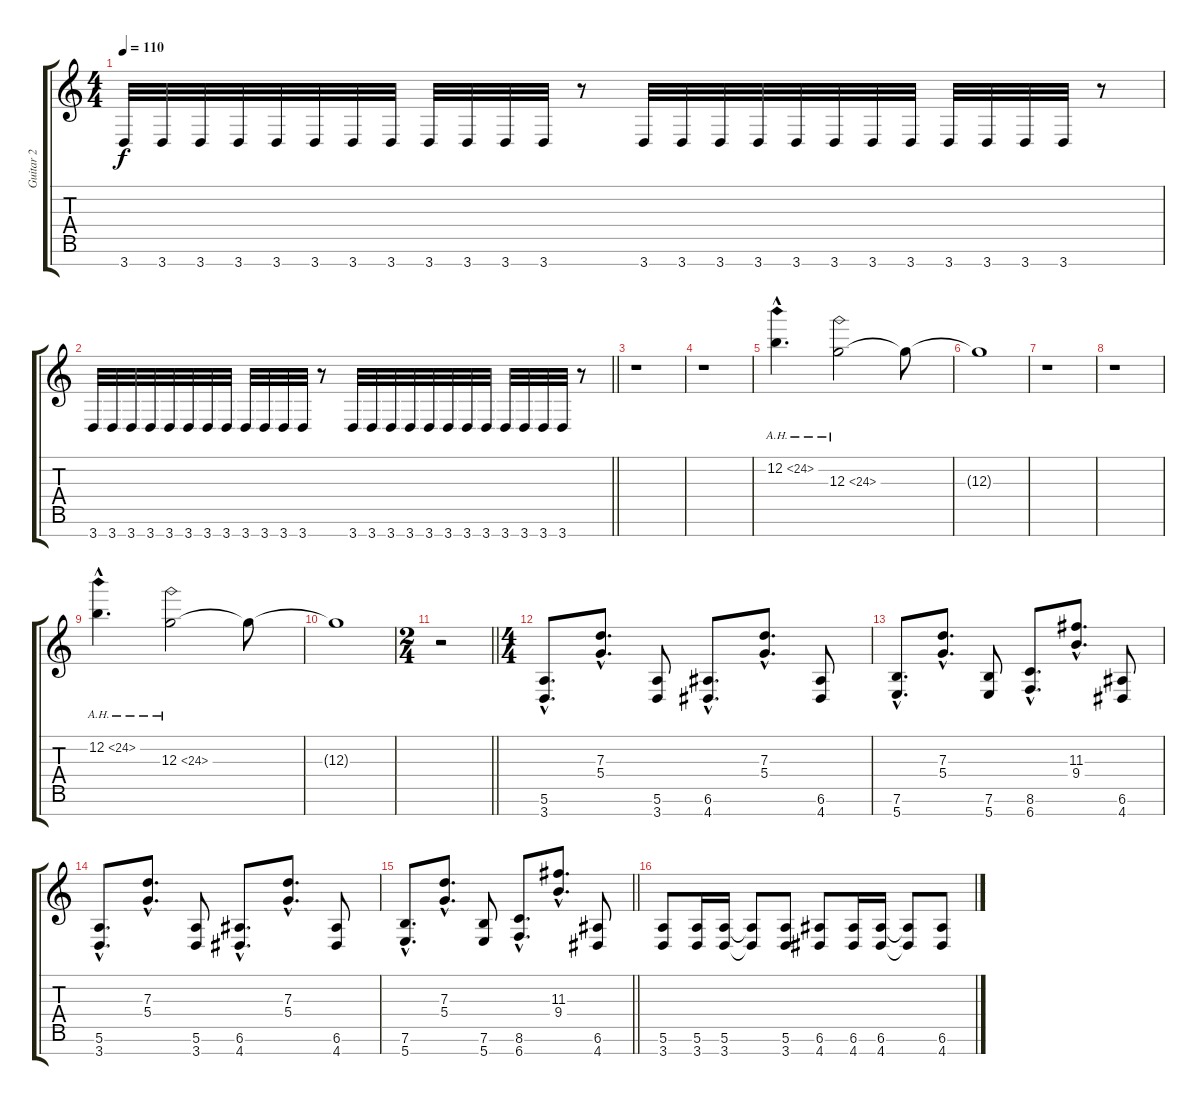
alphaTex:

\track ("Guitar 2" "Guitar 2") {instrument overdrivenguitar}
\staff {score tabs}
\tuning (E4 B3 G3 D3 A2 E2 B1) {hide}
\ts (4 4)
\tempo 110
\clef g2
\ks c
3.7.32{dy f} 3.7.32 3.7.32 3.7.32 3.7.32 3.7.32 3.7.32 3.7.32 3.7.32 3.7.32 3.7.32 3.7.32 r.8 3.7.32 3.7.32 3.7.32 3.7.32 3.7.32 3.7.32 3.7.32 3.7.32 3.7.32 3.7.32 3.7.32 3.7.32 r.8 |
\barLineRight lightlight
3.7.32 3.7.32 3.7.32 3.7.32 3.7.32 3.7.32 3.7.32 3.7.32 3.7.32 3.7.32 3.7.32 3.7.32 r.8 3.7.32 3.7.32 3.7.32 3.7.32 3.7.32 3.7.32 3.7.32 3.7.32 3.7.32 3.7.32 3.7.32 3.7.32 r.8 |
r.1 |
r.1 |
12.2{ah 12 hac}.4{d volume 6 instrument distortionguitar} 12.3{ah 12}.2{volume 0} 12.3{t}.8 |
12.3{t}.1 |
r.1 |
r.1 |
12.2{ah 12 hac}.4{d volume 6 instrument distortionguitar} 12.3{ah 12}.2{volume 0} 12.3{t}.8 |
12.3{t}.1 |
\ts (2 4)
\barLineRight lightlight
r.2 |
\ts (4 4)
(5.6{hac} 3.7{hac}).8{d volume 16 instrument overdrivenguitar} (7.3{hac} 5.4{hac}).8{d} (5.6 3.7).8 (6.6{hac} 4.7{hac}).8{d} (7.3{hac} 5.4{hac}).8{d} (6.6 4.7).8 |
(7.6{hac} 5.7{hac}).8{d} (7.3{hac} 5.4{hac}).8{d} (7.6 5.7).8 (8.6{hac} 6.7{hac}).8{d} (11.3{hac} 9.4{hac}).8{d} (6.6 4.7).8 |
(5.6{hac} 3.7{hac}).8{d} (7.3{hac} 5.4{hac}).8{d} (5.6 3.7).8 (6.6{hac} 4.7{hac}).8{d} (7.3{hac} 5.4{hac}).8{d} (6.6 4.7).8 |
\barLineRight lightlight
(7.6{hac} 5.7{hac}).8{d} (7.3{hac} 5.4{hac}).8{d} (7.6 5.7).8 (8.6{hac} 6.7{hac}).8{d} (11.3{hac} 9.4{hac}).8{d} (6.6 4.7).8 |
(5.6 3.7).8 (5.6 3.7).16 (5.6 3.7).16 (5.6{t} 3.7{t}).8 (5.6 3.7).8 (6.6 4.7).8 (6.6 4.7).16 (6.6 4.7).16 (6.6{t} 4.7{t}).8 (6.6 4.7).8
